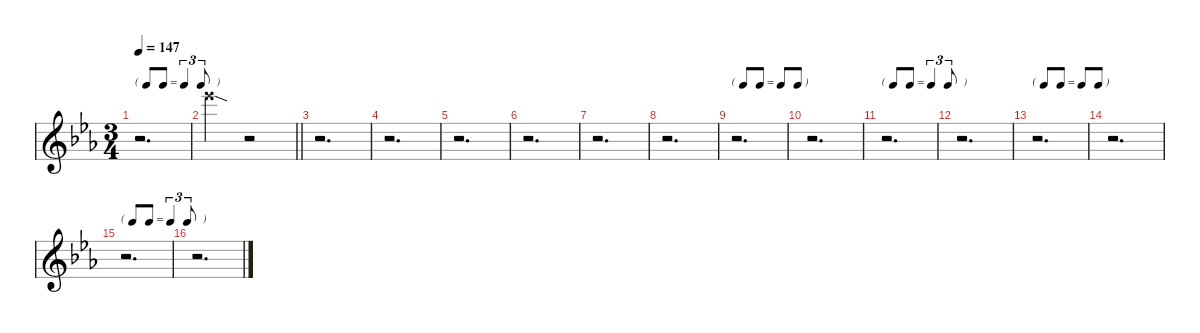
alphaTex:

\defaultSystemsLayout 4
\hideDynamics
\bracketExtendMode nobrackets
\singleTrackTrackNamePolicy hidden
\multiTrackTrackNamePolicy hidden
\firstSystemTrackNameMode fullname
\firstSystemTrackNameOrientation horizontal
\otherSystemsTrackNameOrientation horizontal
\track ("Vocals" "voc.") {defaultSystemsLayout 16 instrument tenorsax}
\staff {score}
\tuning (Eb4 Bb3 Gb3 Db3 Ab2 Eb2)
\displaytranspose 12
\ts (3 4)
\tf triplet8th
\tempo 147
\clef g2
\ks eb
r.2{d dy f beam Down} |
\barLineRight lightlight
12.1{sod x acc b}.4{beam Down} r.2{beam Down} |
r.2{d beam Down} |
r.2{d beam Down} |
r.2{d beam Down} |
r.2{d beam Down} |
r.2{d beam Down} |
r.2{d beam Down} |
\tf none
r.2{d beam Down} |
r.2{d beam Down} |
\tf triplet8th
r.2{d beam Down} |
r.2{d beam Down} |
\tf none
r.2{d beam Down} |
r.2{d beam Down} |
\tf triplet8th
r.2{d beam Down} |
r.2{d beam Down}
